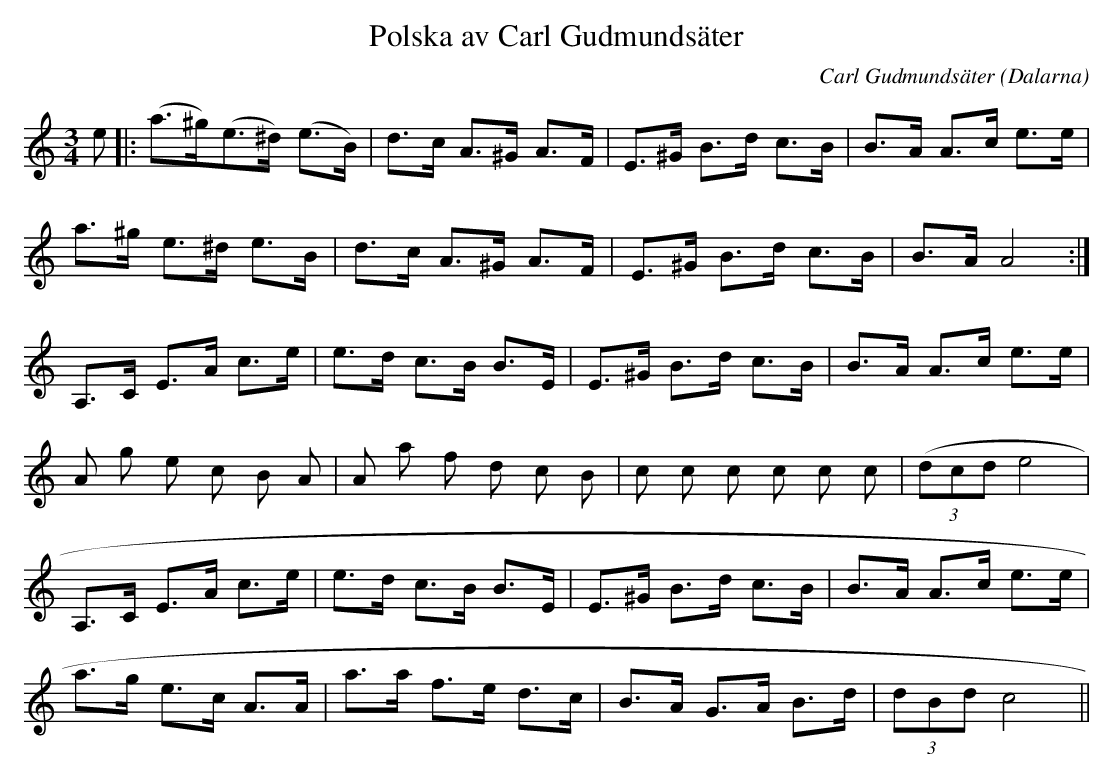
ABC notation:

X:1
T:Polska av Carl Gudmundsäter
C:Carl Gudmundsäter
O:Dalarna
M:3/4
L:1/8
K:Am
e|:(a>^g)(e>^d) (e>B)|d>c A>^G A>F|E>^G B>d c>B|B>A A>c e>e|
a>^g e>^d e>B|d>c A>^G A>F|E>^G B>d c>B|B>A A4:|
A,>C E>A c>e|e>d c>B B>E|E>^G B>d c>B|B>A A>c e>e|
A g e c B A|A a f d c B|c c c c c c |(3 (dcd e4|
A,>C E>A c>e|e>d c>B B>E|E>^G B>d c>B|B>A A>c e>e|
a>g e>c A>A|a>a f>e d>c|B>A G>A B>d|(3 dBd c4||
